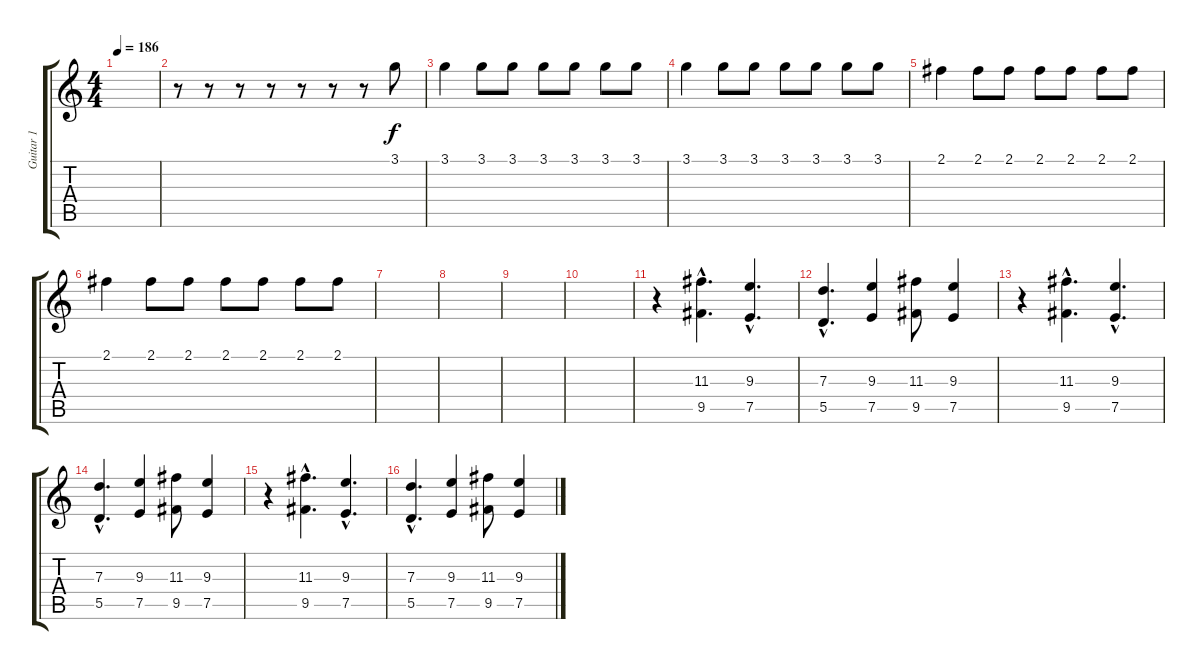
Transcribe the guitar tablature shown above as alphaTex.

\track ("Guitar 1" "Guitar 1") {instrument distortionguitar}
\staff {score tabs}
\tuning (E4 B3 G3 D3 A2 E2) {hide}
\ts (4 4)
\tempo 186
\clef g2
\ks c
|
r.8 r.8 r.8 r.8 r.8 r.8 r.8 3.1.8 |
3.1.4 3.1.8 3.1.8 3.1.8 3.1.8 3.1.8 3.1.8 |
3.1.4 3.1.8 3.1.8 3.1.8 3.1.8 3.1.8 3.1.8 |
2.1.4 2.1.8 2.1.8 2.1.8 2.1.8 2.1.8 2.1.8 |
2.1.4 2.1.8 2.1.8 2.1.8 2.1.8 2.1.8 2.1.8 |
|
|
|
|
r.4 (11.3{hac} 9.5{hac}).4{d} (9.3{hac} 7.5{hac}).4{d} |
(7.3{hac} 5.5{hac}).4{d} (9.3 7.5).4 (11.3 9.5).8 (9.3 7.5).4 |
r.4 (11.3{hac} 9.5{hac}).4{d} (9.3{hac} 7.5{hac}).4{d} |
(7.3{hac} 5.5{hac}).4{d} (9.3 7.5).4 (11.3 9.5).8 (9.3 7.5).4 |
r.4 (11.3{hac} 9.5{hac}).4{d} (9.3{hac} 7.5{hac}).4{d} |
(7.3{hac} 5.5{hac}).4{d} (9.3 7.5).4 (11.3 9.5).8 (9.3 7.5).4
